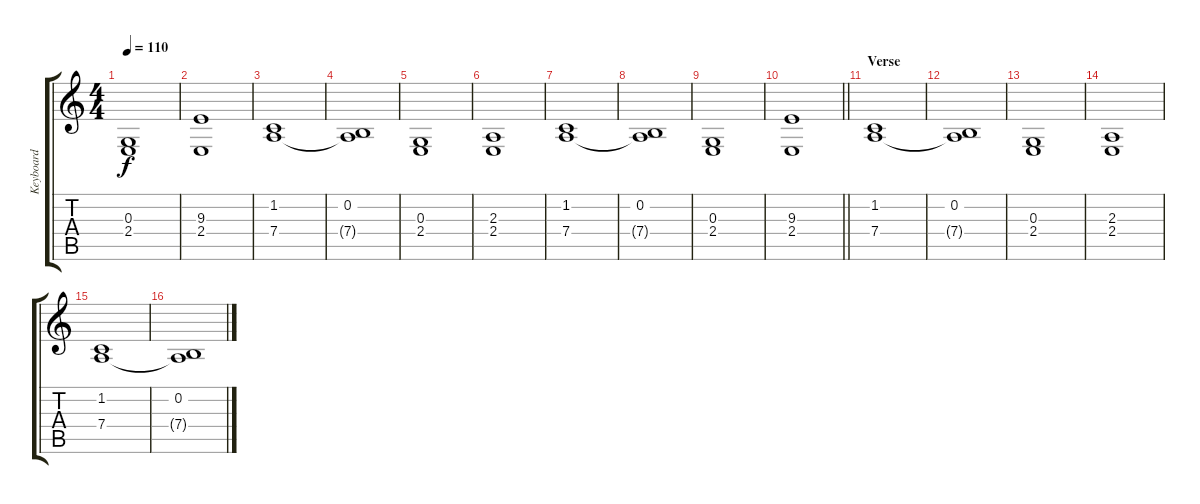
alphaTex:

\track ("Keyboard" "Keyboard") {instrument pad2warm}
\staff {score tabs}
\tuning (E4 B3 G3 D3 A2 E2) {hide}
\ts (4 4)
\tempo 110
\clef g2
\ks c
(0.3 2.4).1{dy f} |
(9.3 2.4).1 |
(1.2 7.4).1 |
(0.2 7.4{t}).1 |
(0.3 2.4).1 |
(2.3 2.4).1 |
(1.2 7.4).1 |
(0.2 7.4{t}).1 |
(0.3 2.4).1 |
\barLineRight lightlight
(9.3 2.4).1 |
\section ("" "Verse")
(1.2 7.4).1 |
(0.2 7.4{t}).1 |
(0.3 2.4).1 |
(2.3 2.4).1 |
(1.2 7.4).1 |
(0.2 7.4{t}).1
